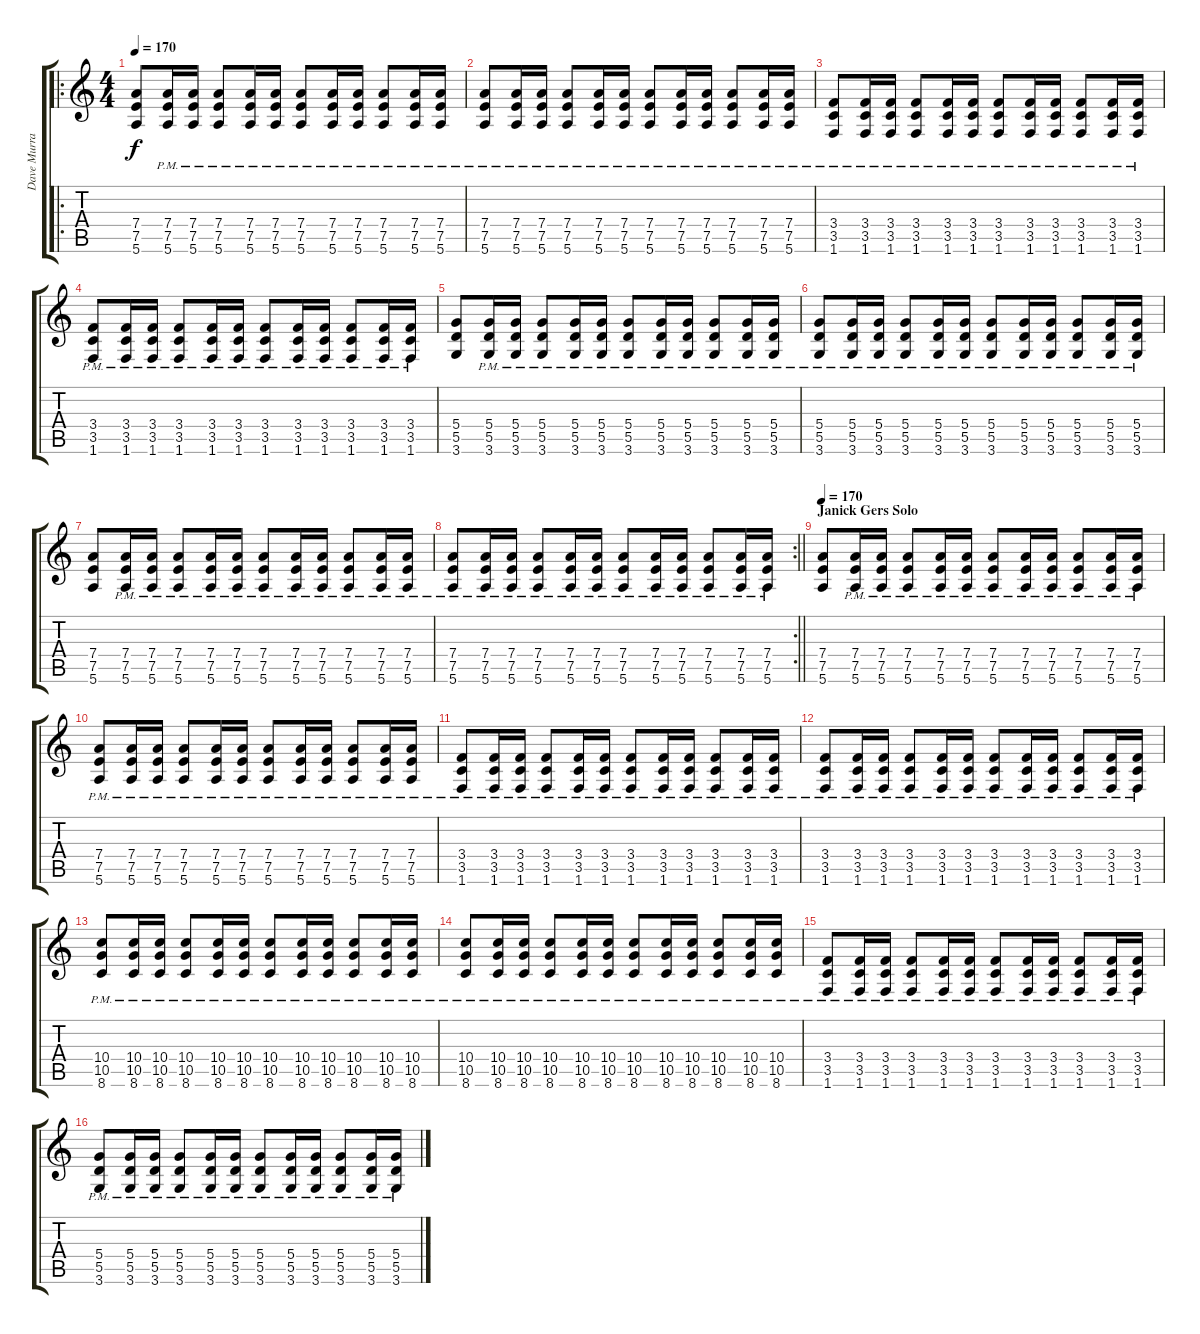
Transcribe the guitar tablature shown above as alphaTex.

\track ("Dave Murray" "Dave Murra") {instrument distortionguitar}
\staff {score tabs}
\tuning (E4 B3 G3 D3 A2 E2) {hide}
\ro
\ts (4 4)
\tempo 170
\clef g2
\ks c
(7.4 7.5 5.6).8{dy f} (7.4{pm} 7.5{pm} 5.6{pm}).16 (7.4{pm} 7.5{pm} 5.6{pm}).16 (7.4{pm} 7.5{pm} 5.6{pm}).8 (7.4{pm} 7.5{pm} 5.6{pm}).16 (7.4{pm} 7.5{pm} 5.6{pm}).16 (7.4{pm} 7.5{pm} 5.6{pm}).8 (7.4{pm} 7.5{pm} 5.6{pm}).16 (7.4{pm} 7.5{pm} 5.6{pm}).16 (7.4{pm} 7.5{pm} 5.6{pm}).8 (7.4{pm} 7.5{pm} 5.6{pm}).16 (7.4{pm} 7.5{pm} 5.6{pm}).16 |
(7.4 7.5{pm} 5.6).8 (7.4{pm} 7.5{pm} 5.6{pm}).16 (7.4{pm} 7.5{pm} 5.6{pm}).16 (7.4{pm} 7.5{pm} 5.6{pm}).8 (7.4{pm} 7.5{pm} 5.6{pm}).16 (7.4{pm} 7.5{pm} 5.6{pm}).16 (7.4{pm} 7.5{pm} 5.6{pm}).8 (7.4{pm} 7.5{pm} 5.6{pm}).16 (7.4{pm} 7.5{pm} 5.6{pm}).16 (7.4{pm} 7.5{pm} 5.6{pm}).8 (7.4{pm} 7.5{pm} 5.6{pm}).16 (7.4{pm} 7.5{pm} 5.6{pm}).16 |
(3.4{pm} 3.5{pm} 1.6{pm}).8 (3.4{pm} 3.5{pm} 1.6{pm}).16 (3.4{pm} 3.5{pm} 1.6{pm}).16 (3.4{pm} 3.5{pm} 1.6{pm}).8 (3.4{pm} 3.5{pm} 1.6{pm}).16 (3.4{pm} 3.5{pm} 1.6{pm}).16 (3.4{pm} 3.5{pm} 1.6{pm}).8 (3.4{pm} 3.5{pm} 1.6{pm}).16 (3.4{pm} 3.5{pm} 1.6{pm}).16 (3.4{pm} 3.5{pm} 1.6{pm}).8 (3.4{pm} 3.5{pm} 1.6{pm}).16 (3.4{pm} 3.5{pm} 1.6{pm}).16 |
(3.4{pm} 3.5{pm} 1.6{pm}).8 (3.4{pm} 3.5{pm} 1.6{pm}).16 (3.4{pm} 3.5{pm} 1.6{pm}).16 (3.4{pm} 3.5{pm} 1.6{pm}).8 (3.4{pm} 3.5{pm} 1.6{pm}).16 (3.4{pm} 3.5{pm} 1.6{pm}).16 (3.4{pm} 3.5{pm} 1.6{pm}).8 (3.4{pm} 3.5{pm} 1.6{pm}).16 (3.4{pm} 3.5{pm} 1.6{pm}).16 (3.4{pm} 3.5{pm} 1.6{pm}).8 (3.4{pm} 3.5{pm} 1.6{pm}).16 (3.4{pm} 3.5{pm} 1.6{pm}).16 |
(5.4 5.5 3.6).8 (5.4{pm} 5.5{pm} 3.6{pm}).16 (5.4{pm} 5.5{pm} 3.6{pm}).16 (5.4{pm} 5.5{pm} 3.6{pm}).8 (5.4{pm} 5.5{pm} 3.6{pm}).16 (5.4{pm} 5.5{pm} 3.6{pm}).16 (5.4{pm} 5.5{pm} 3.6{pm}).8 (5.4{pm} 5.5{pm} 3.6{pm}).16 (5.4{pm} 5.5{pm} 3.6{pm}).16 (5.4{pm} 5.5{pm} 3.6{pm}).8 (5.4{pm} 5.5{pm} 3.6{pm}).16 (5.4{pm} 5.5{pm} 3.6{pm}).16 |
(5.4 5.5 3.6{pm}).8 (5.4{pm} 5.5{pm} 3.6{pm}).16 (5.4{pm} 5.5{pm} 3.6{pm}).16 (5.4{pm} 5.5{pm} 3.6{pm}).8 (5.4{pm} 5.5{pm} 3.6{pm}).16 (5.4{pm} 5.5{pm} 3.6{pm}).16 (5.4{pm} 5.5{pm} 3.6{pm}).8 (5.4{pm} 5.5{pm} 3.6{pm}).16 (5.4{pm} 5.5{pm} 3.6{pm}).16 (5.4{pm} 5.5{pm} 3.6{pm}).8 (5.4{pm} 5.5{pm} 3.6{pm}).16 (5.4{pm} 5.5{pm} 3.6{pm}).16 |
(7.4 7.5 5.6).8 (7.4{pm} 7.5{pm} 5.6{pm}).16 (7.4{pm} 7.5{pm} 5.6{pm}).16 (7.4{pm} 7.5{pm} 5.6{pm}).8 (7.4{pm} 7.5{pm} 5.6{pm}).16 (7.4{pm} 7.5{pm} 5.6{pm}).16 (7.4{pm} 7.5{pm} 5.6{pm}).8 (7.4{pm} 7.5{pm} 5.6{pm}).16 (7.4{pm} 7.5{pm} 5.6{pm}).16 (7.4{pm} 7.5{pm} 5.6{pm}).8 (7.4{pm} 7.5{pm} 5.6{pm}).16 (7.4{pm} 7.5{pm} 5.6{pm}).16 |
\rc 2
\barLineRight lightlight
(7.4 7.5{pm} 5.6).8 (7.4{pm} 7.5{pm} 5.6{pm}).16 (7.4{pm} 7.5{pm} 5.6{pm}).16 (7.4{pm} 7.5{pm} 5.6{pm}).8 (7.4{pm} 7.5{pm} 5.6{pm}).16 (7.4{pm} 7.5{pm} 5.6{pm}).16 (7.4{pm} 7.5{pm} 5.6{pm}).8 (7.4{pm} 7.5{pm} 5.6{pm}).16 (7.4{pm} 7.5{pm} 5.6{pm}).16 (7.4{pm} 7.5{pm} 5.6{pm}).8 (7.4{pm} 7.5{pm} 5.6{pm}).16 (7.4{pm} 7.5{pm} 5.6{pm}).16 |
\section ("" "Janick Gers Solo")
\tempo 170
(7.4 7.5 5.6).8 (7.4{pm} 7.5{pm} 5.6{pm}).16 (7.4{pm} 7.5{pm} 5.6{pm}).16 (7.4{pm} 7.5{pm} 5.6{pm}).8 (7.4{pm} 7.5{pm} 5.6{pm}).16 (7.4{pm} 7.5{pm} 5.6{pm}).16 (7.4{pm} 7.5{pm} 5.6{pm}).8 (7.4{pm} 7.5{pm} 5.6{pm}).16 (7.4{pm} 7.5{pm} 5.6{pm}).16 (7.4{pm} 7.5{pm} 5.6{pm}).8 (7.4{pm} 7.5{pm} 5.6{pm}).16 (7.4{pm} 7.5{pm} 5.6{pm}).16 |
(7.4 7.5{pm} 5.6).8 (7.4{pm} 7.5{pm} 5.6{pm}).16 (7.4{pm} 7.5{pm} 5.6{pm}).16 (7.4{pm} 7.5{pm} 5.6{pm}).8 (7.4{pm} 7.5{pm} 5.6{pm}).16 (7.4{pm} 7.5{pm} 5.6{pm}).16 (7.4{pm} 7.5{pm} 5.6{pm}).8 (7.4{pm} 7.5{pm} 5.6{pm}).16 (7.4{pm} 7.5{pm} 5.6{pm}).16 (7.4{pm} 7.5{pm} 5.6{pm}).8 (7.4{pm} 7.5{pm} 5.6{pm}).16 (7.4{pm} 7.5{pm} 5.6{pm}).16 |
(3.4{pm} 3.5{pm} 1.6{pm}).8 (3.4{pm} 3.5{pm} 1.6{pm}).16 (3.4{pm} 3.5{pm} 1.6{pm}).16 (3.4{pm} 3.5{pm} 1.6{pm}).8 (3.4{pm} 3.5{pm} 1.6{pm}).16 (3.4{pm} 3.5{pm} 1.6{pm}).16 (3.4{pm} 3.5{pm} 1.6{pm}).8 (3.4{pm} 3.5{pm} 1.6{pm}).16 (3.4{pm} 3.5{pm} 1.6{pm}).16 (3.4{pm} 3.5{pm} 1.6{pm}).8 (3.4{pm} 3.5{pm} 1.6{pm}).16 (3.4{pm} 3.5{pm} 1.6{pm}).16 |
(3.4{pm} 3.5{pm} 1.6{pm}).8 (3.4{pm} 3.5{pm} 1.6{pm}).16 (3.4{pm} 3.5{pm} 1.6{pm}).16 (3.4{pm} 3.5{pm} 1.6{pm}).8 (3.4{pm} 3.5{pm} 1.6{pm}).16 (3.4{pm} 3.5{pm} 1.6{pm}).16 (3.4{pm} 3.5{pm} 1.6{pm}).8 (3.4{pm} 3.5{pm} 1.6{pm}).16 (3.4{pm} 3.5{pm} 1.6{pm}).16 (3.4{pm} 3.5{pm} 1.6{pm}).8 (3.4{pm} 3.5{pm} 1.6{pm}).16 (3.4{pm} 3.5{pm} 1.6{pm}).16 |
(10.4{pm} 10.5{pm} 8.6{pm}).8 (10.4{pm} 10.5{pm} 8.6{pm}).16 (10.4{pm} 10.5{pm} 8.6{pm}).16 (10.4{pm} 10.5{pm} 8.6{pm}).8 (10.4{pm} 10.5{pm} 8.6{pm}).16 (10.4{pm} 10.5{pm} 8.6{pm}).16 (10.4{pm} 10.5{pm} 8.6{pm}).8 (10.4{pm} 10.5{pm} 8.6{pm}).16 (10.4{pm} 10.5{pm} 8.6{pm}).16 (10.4{pm} 10.5{pm} 8.6{pm}).8 (10.4{pm} 10.5{pm} 8.6{pm}).16 (10.4{pm} 10.5{pm} 8.6{pm}).16 |
(10.4{pm} 10.5{pm} 8.6{pm}).8 (10.4{pm} 10.5{pm} 8.6{pm}).16 (10.4{pm} 10.5{pm} 8.6{pm}).16 (10.4{pm} 10.5{pm} 8.6{pm}).8 (10.4{pm} 10.5{pm} 8.6{pm}).16 (10.4{pm} 10.5{pm} 8.6{pm}).16 (10.4{pm} 10.5{pm} 8.6{pm}).8 (10.4{pm} 10.5{pm} 8.6{pm}).16 (10.4{pm} 10.5{pm} 8.6{pm}).16 (10.4{pm} 10.5{pm} 8.6{pm}).8 (10.4{pm} 10.5{pm} 8.6{pm}).16 (10.4{pm} 10.5{pm} 8.6{pm}).16 |
(3.4{pm} 3.5{pm} 1.6{pm}).8 (3.4{pm} 3.5{pm} 1.6{pm}).16 (3.4{pm} 3.5{pm} 1.6{pm}).16 (3.4{pm} 3.5{pm} 1.6{pm}).8 (3.4{pm} 3.5{pm} 1.6{pm}).16 (3.4{pm} 3.5{pm} 1.6{pm}).16 (3.4{pm} 3.5{pm} 1.6{pm}).8 (3.4{pm} 3.5{pm} 1.6{pm}).16 (3.4{pm} 3.5{pm} 1.6{pm}).16 (3.4{pm} 3.5{pm} 1.6{pm}).8 (3.4{pm} 3.5{pm} 1.6{pm}).16 (3.4{pm} 3.5{pm} 1.6{pm}).16 |
(5.4 5.5 3.6{pm}).8 (5.4{pm} 5.5{pm} 3.6{pm}).16 (5.4{pm} 5.5{pm} 3.6{pm}).16 (5.4{pm} 5.5{pm} 3.6{pm}).8 (5.4{pm} 5.5{pm} 3.6{pm}).16 (5.4{pm} 5.5{pm} 3.6{pm}).16 (5.4{pm} 5.5{pm} 3.6{pm}).8 (5.4{pm} 5.5{pm} 3.6{pm}).16 (5.4{pm} 5.5{pm} 3.6{pm}).16 (5.4{pm} 5.5{pm} 3.6{pm}).8 (5.4{pm} 5.5{pm} 3.6{pm}).16 (5.4{pm} 5.5{pm} 3.6{pm}).16
